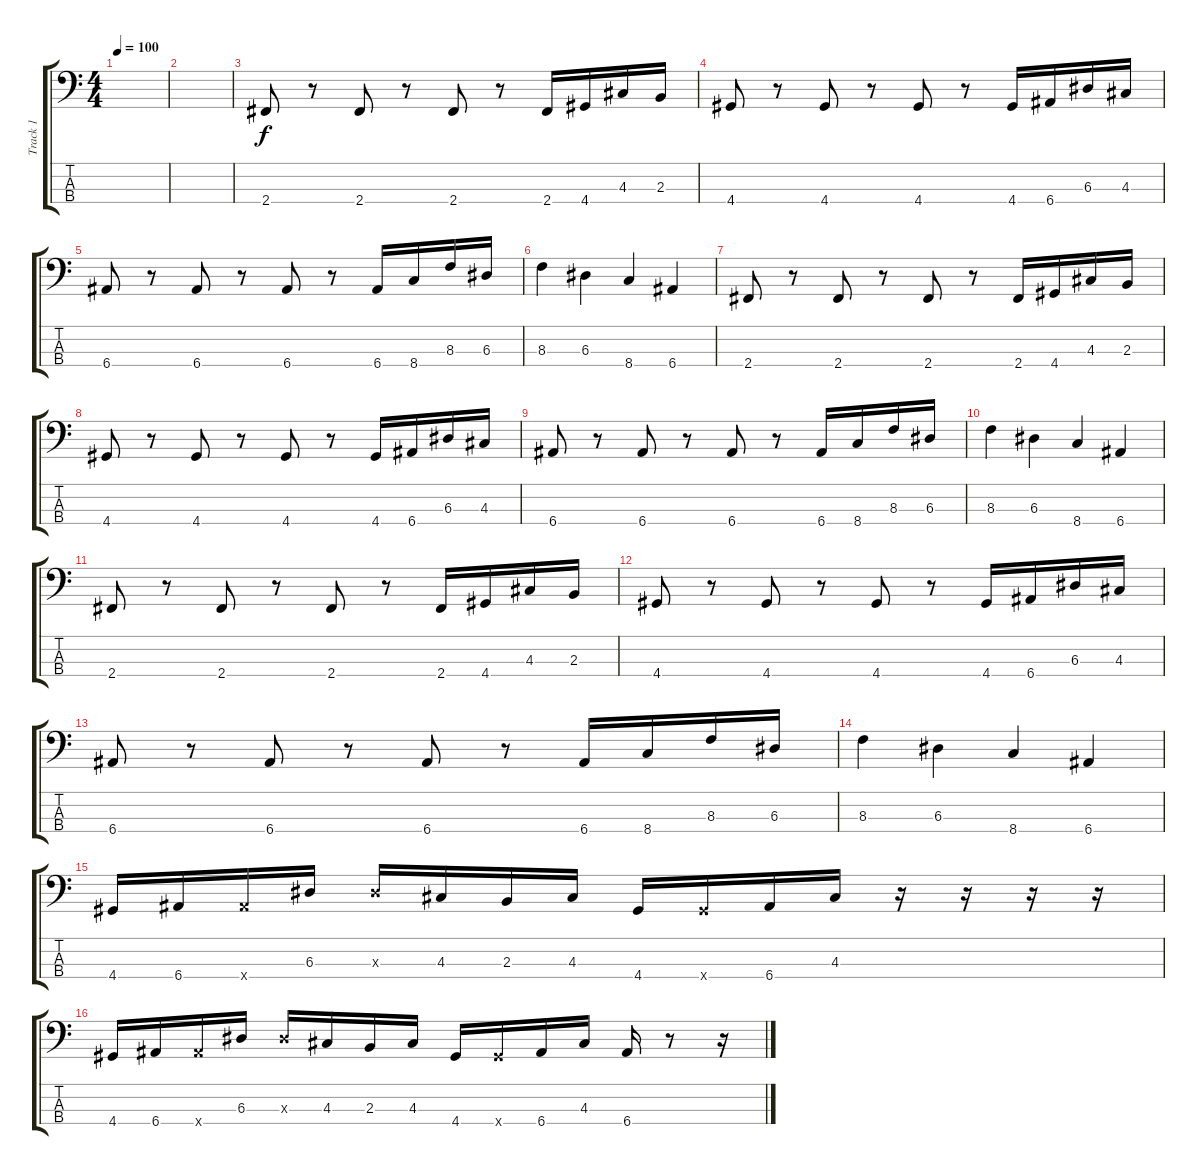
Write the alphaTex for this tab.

\track ("Track 1" "Track 1") {instrument electricbasspick}
\staff {score tabs}
\tuning (G2 D2 A1 E1) {hide}
\ts (4 4)
\tempo 100
\clef f4
\ks c
|
|
2.4.8 r.8 2.4.8 r.8 2.4.8 r.8 2.4.16 4.4.16 4.3.16 2.3.16 |
4.4.8 r.8 4.4.8 r.8 4.4.8 r.8 4.4.16 6.4.16 6.3.16 4.3.16 |
6.4.8 r.8 6.4.8 r.8 6.4.8 r.8 6.4.16 8.4.16 8.3.16 6.3.16 |
8.3.4 6.3.4 8.4.4 6.4.4 |
2.4.8 r.8 2.4.8 r.8 2.4.8 r.8 2.4.16 4.4.16 4.3.16 2.3.16 |
4.4.8 r.8 4.4.8 r.8 4.4.8 r.8 4.4.16 6.4.16 6.3.16 4.3.16 |
6.4.8 r.8 6.4.8 r.8 6.4.8 r.8 6.4.16 8.4.16 8.3.16 6.3.16 |
8.3.4 6.3.4 8.4.4 6.4.4 |
2.4.8 r.8 2.4.8 r.8 2.4.8 r.8 2.4.16 4.4.16 4.3.16 2.3.16 |
4.4.8 r.8 4.4.8 r.8 4.4.8 r.8 4.4.16 6.4.16 6.3.16 4.3.16 |
6.4.8 r.8 6.4.8 r.8 6.4.8 r.8 6.4.16 8.4.16 8.3.16 6.3.16 |
8.3.4 6.3.4 8.4.4 6.4.4 |
4.4.16 6.4.16 6.4{x}.16 6.3.16 6.3{x}.16 4.3.16 2.3.16 4.3.16 4.4.16 4.4{x}.16 6.4.16 4.3.16 r.16 r.16 r.16 r.16 |
4.4.16 6.4.16 6.4{x}.16 6.3.16 6.3{x}.16 4.3.16 2.3.16 4.3.16 4.4.16 4.4{x}.16 6.4.16 4.3.16 6.4.16 r.8 r.16
